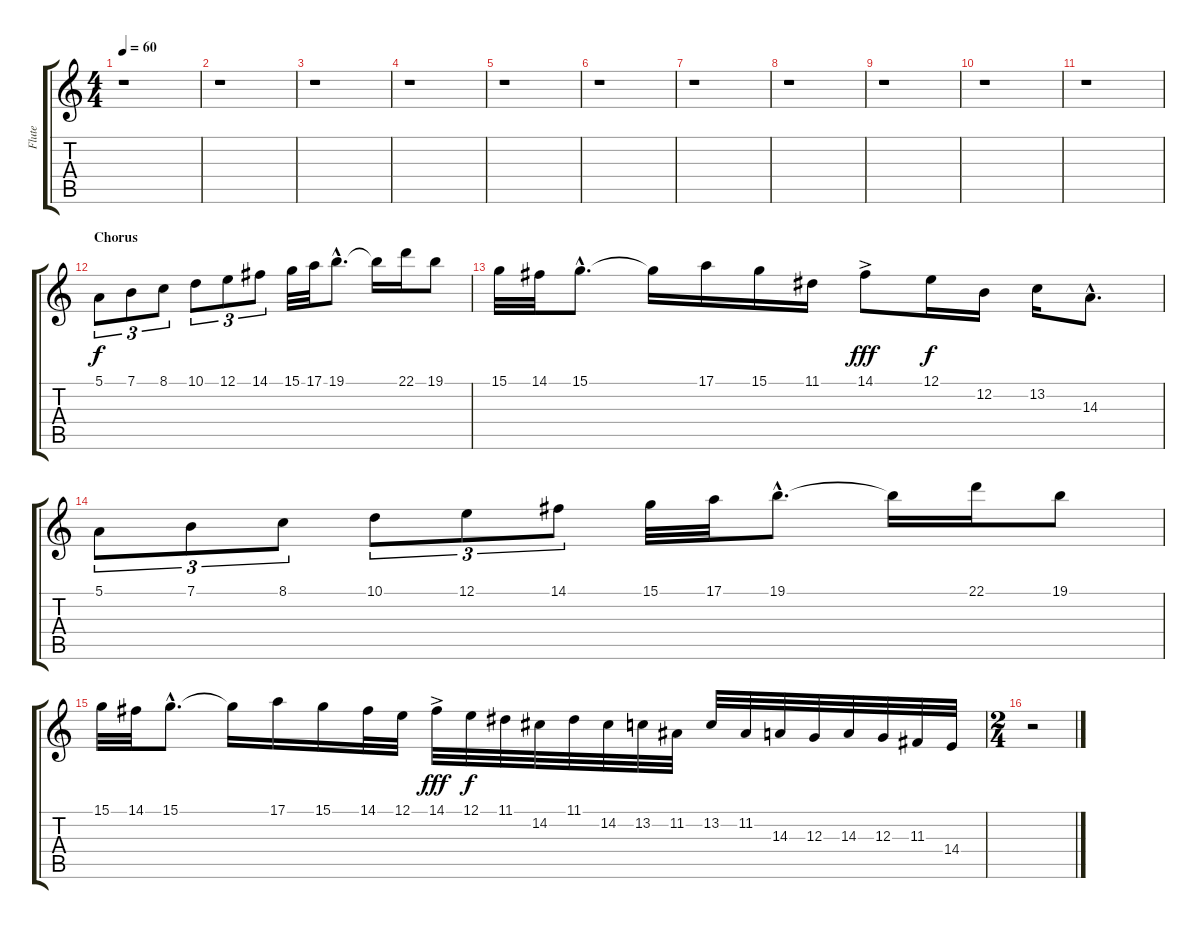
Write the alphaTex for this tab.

\track ("Flute" "Flute") {instrument flute}
\staff {score tabs}
\tuning (E4 B3 G3 D3 A2 E2) {hide}
\ts (4 4)
\tempo 60
\clef g2
\ks c
r.1{dy f} |
r.1 |
r.1 |
r.1 |
r.1 |
r.1 |
r.1 |
r.1 |
r.1 |
r.1 |
r.1 |
\section ("" "Chorus")
5.1.8{tu (3 2)} 7.1.8{tu (3 2)} 8.1.8{tu (3 2)} 10.1.8{tu (3 2)} 12.1.8{tu (3 2)} 14.1.8{tu (3 2)} 15.1.32 17.1.32 19.1{hac}.8{d} 19.1{t}.16 22.1.16 19.1.8 |
15.1.32 14.1.32 15.1{hac}.8{d} 15.1{t}.16 17.1.16 15.1.16 11.1.16 14.1{ac}.8{dy fff} 12.1.16{dy f} 12.2.16 13.2.16 14.3{hac}.8{d} |
5.1.8{tu (3 2)} 7.1.8{tu (3 2)} 8.1.8{tu (3 2)} 10.1.8{tu (3 2)} 12.1.8{tu (3 2)} 14.1.8{tu (3 2)} 15.1.32 17.1.32 19.1{hac}.8{d} 19.1{t}.16 22.1.16 19.1.8 |
15.1.32 14.1.32 15.1{hac}.8{d} 15.1{t}.16 17.1.16 15.1.16 14.1.32 12.1.32 14.1{ac}.32{dy fff} 12.1.32{dy f} 11.1.32 14.2.32 11.1.32 14.2.32 13.2.32 11.2.32 13.2.32 11.2.32 14.3.32 12.3.32 14.3.32 12.3.32 11.3.32 14.4.32 |
\ts (2 4)
r.2
